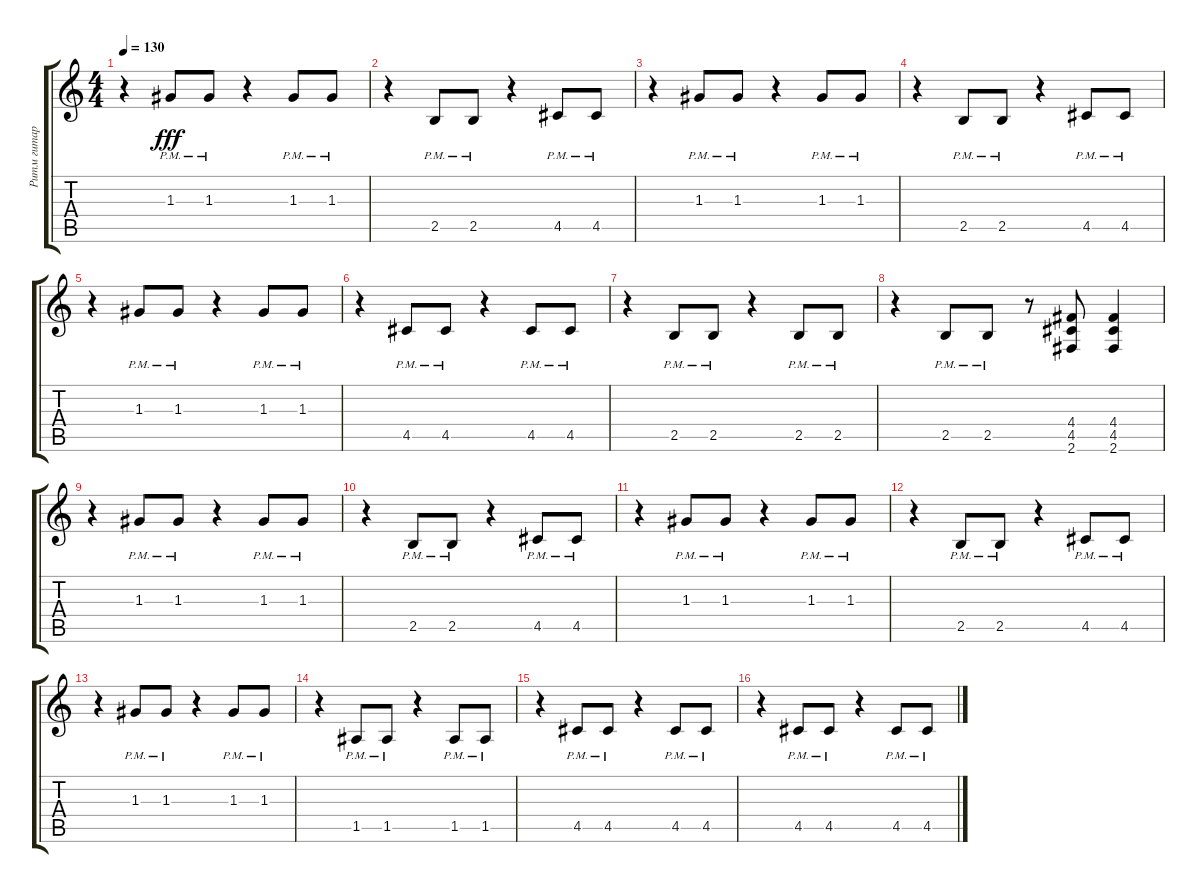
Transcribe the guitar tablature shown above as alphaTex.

\track ("Ритм гитара" "Ритм гитар") {instrument distortionguitar}
\staff {score tabs}
\tuning (E4 B3 G3 D3 A2 E2) {hide}
\ts (4 4)
\tempo 130
\clef g2
\ks c
r.4{dy fff} 1.3{pm}.8 1.3{pm}.8 r.4 1.3{pm}.8 1.3{pm}.8 |
r.4 2.5{pm}.8 2.5{pm}.8 r.4 4.5{pm}.8 4.5{pm}.8 |
r.4 1.3{pm}.8 1.3{pm}.8 r.4 1.3{pm}.8 1.3{pm}.8 |
r.4 2.5{pm}.8 2.5{pm}.8 r.4 4.5{pm}.8 4.5{pm}.8 |
r.4 1.3{pm}.8 1.3{pm}.8 r.4 1.3{pm}.8 1.3{pm}.8 |
r.4 4.5{pm}.8 4.5{pm}.8 r.4 4.5{pm}.8 4.5{pm}.8 |
r.4 2.5{pm}.8 2.5{pm}.8 r.4 2.5{pm}.8 2.5{pm}.8 |
r.4 2.5{pm}.8 2.5{pm}.8 r.8 (4.4 4.5 2.6).8 (4.4 4.5 2.6).4 |
r.4 1.3{pm}.8 1.3{pm}.8 r.4 1.3{pm}.8 1.3{pm}.8 |
r.4 2.5{pm}.8 2.5{pm}.8 r.4 4.5{pm}.8 4.5{pm}.8 |
r.4 1.3{pm}.8 1.3{pm}.8 r.4 1.3{pm}.8 1.3{pm}.8 |
r.4 2.5{pm}.8 2.5{pm}.8 r.4 4.5{pm}.8 4.5{pm}.8 |
r.4 1.3{pm}.8 1.3{pm}.8 r.4 1.3{pm}.8 1.3{pm}.8 |
r.4 1.5{pm}.8 1.5{pm}.8 r.4 1.5{pm}.8 1.5{pm}.8 |
r.4 4.5{pm}.8 4.5{pm}.8 r.4 4.5{pm}.8 4.5{pm}.8 |
r.4 4.5{pm}.8 4.5{pm}.8 r.4 4.5{pm}.8 4.5{pm}.8
